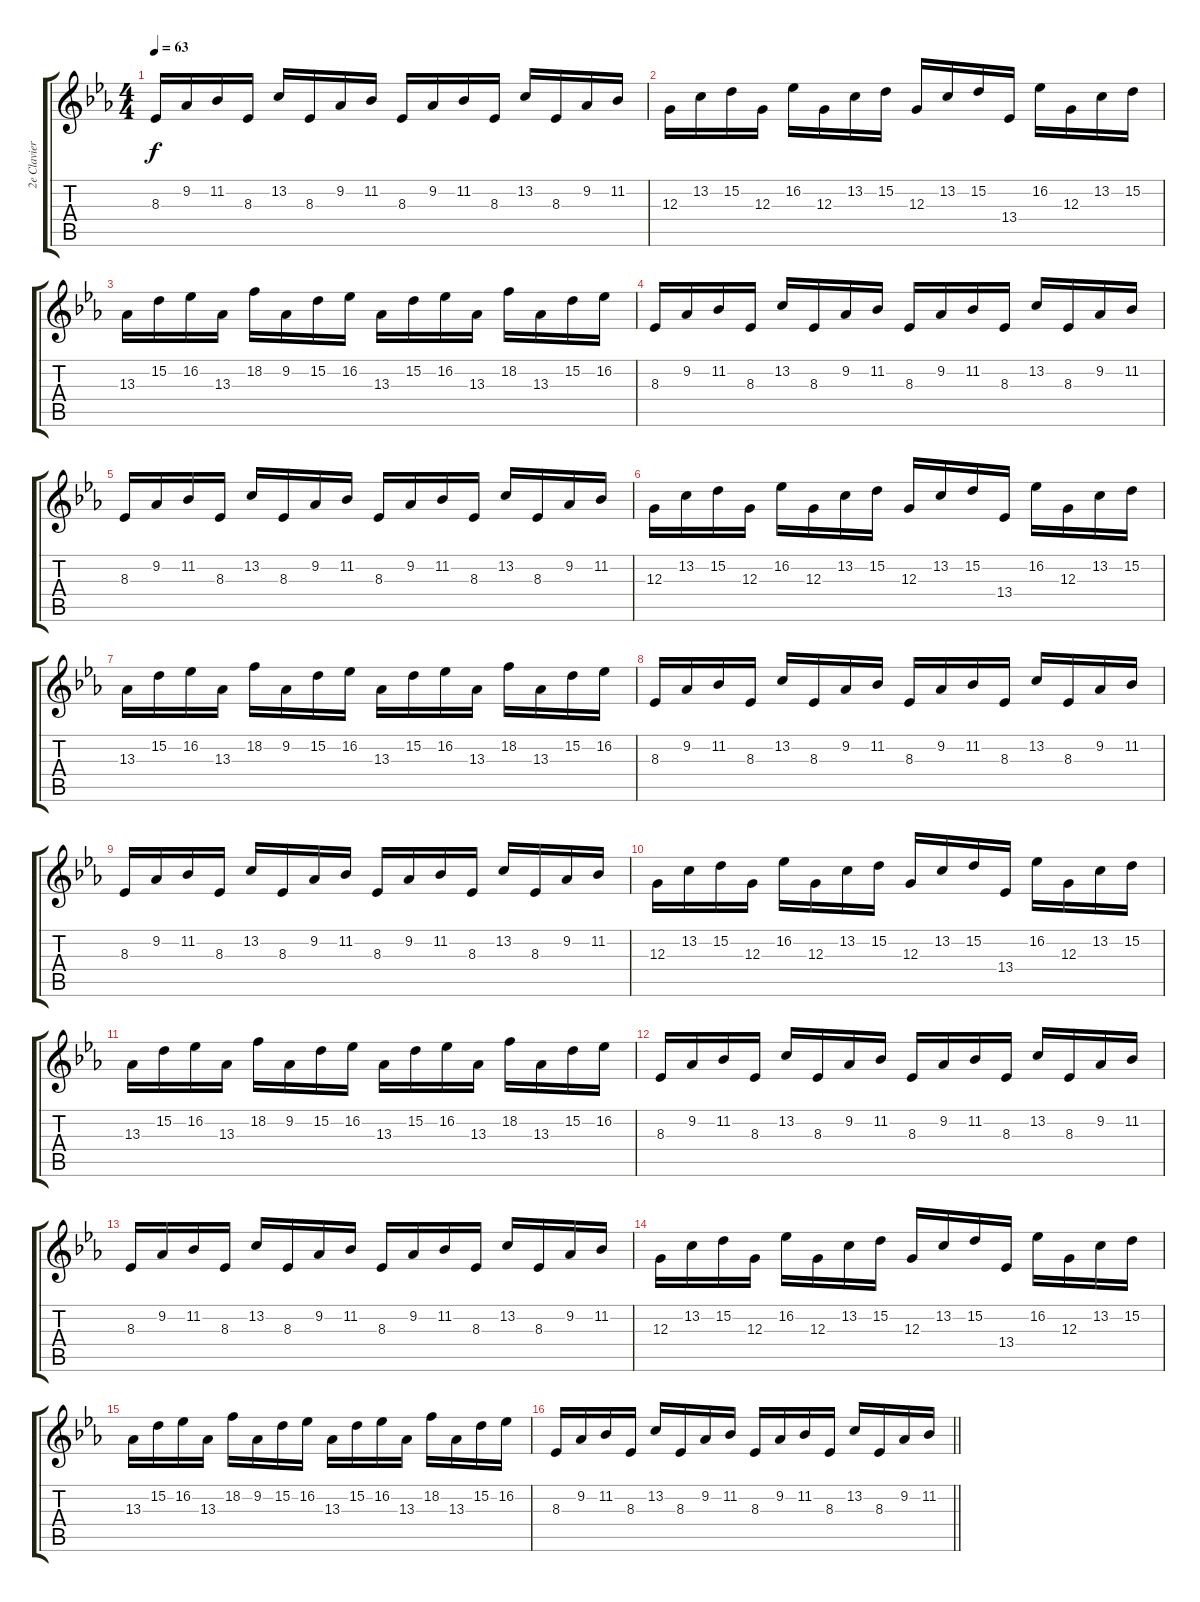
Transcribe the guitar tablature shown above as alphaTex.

\track ("2e Clavier" "2e Clavier") {instrument brightacousticpiano}
\staff {score tabs}
\tuning (E4 B3 G3 D3 A2 E2) {hide}
\ts (4 4)
\tempo 63
\clef g2
\ks cminor
8.3.16{dy f} 9.2.16 11.2.16 8.3.16 13.2.16 8.3.16 9.2.16 11.2.16 8.3.16 9.2.16 11.2.16 8.3.16 13.2.16 8.3.16 9.2.16 11.2.16 |
12.3.16 13.2.16 15.2.16 12.3.16 16.2.16 12.3.16 13.2.16 15.2.16 12.3.16 13.2.16 15.2.16 13.4.16 16.2.16 12.3.16 13.2.16 15.2.16 |
13.3.16 15.2.16 16.2.16 13.3.16 18.2.16 9.2.16 15.2.16 16.2.16 13.3.16 15.2.16 16.2.16 13.3.16 18.2.16 13.3.16 15.2.16 16.2.16 |
8.3.16 9.2.16 11.2.16 8.3.16 13.2.16 8.3.16 9.2.16 11.2.16 8.3.16 9.2.16 11.2.16 8.3.16 13.2.16 8.3.16 9.2.16 11.2.16 |
8.3.16 9.2.16 11.2.16 8.3.16 13.2.16 8.3.16 9.2.16 11.2.16 8.3.16 9.2.16 11.2.16 8.3.16 13.2.16 8.3.16 9.2.16 11.2.16 |
12.3.16 13.2.16 15.2.16 12.3.16 16.2.16 12.3.16 13.2.16 15.2.16 12.3.16 13.2.16 15.2.16 13.4.16 16.2.16 12.3.16 13.2.16 15.2.16 |
13.3.16 15.2.16 16.2.16 13.3.16 18.2.16 9.2.16 15.2.16 16.2.16 13.3.16 15.2.16 16.2.16 13.3.16 18.2.16 13.3.16 15.2.16 16.2.16 |
8.3.16 9.2.16 11.2.16 8.3.16 13.2.16 8.3.16 9.2.16 11.2.16 8.3.16 9.2.16 11.2.16 8.3.16 13.2.16 8.3.16 9.2.16 11.2.16 |
8.3.16 9.2.16 11.2.16 8.3.16 13.2.16 8.3.16 9.2.16 11.2.16 8.3.16 9.2.16 11.2.16 8.3.16 13.2.16 8.3.16 9.2.16 11.2.16 |
12.3.16 13.2.16 15.2.16 12.3.16 16.2.16 12.3.16 13.2.16 15.2.16 12.3.16 13.2.16 15.2.16 13.4.16 16.2.16 12.3.16 13.2.16 15.2.16 |
13.3.16 15.2.16 16.2.16 13.3.16 18.2.16 9.2.16 15.2.16 16.2.16 13.3.16 15.2.16 16.2.16 13.3.16 18.2.16 13.3.16 15.2.16 16.2.16 |
8.3.16 9.2.16 11.2.16 8.3.16 13.2.16 8.3.16 9.2.16 11.2.16 8.3.16 9.2.16 11.2.16 8.3.16 13.2.16 8.3.16 9.2.16 11.2.16 |
8.3.16 9.2.16 11.2.16 8.3.16 13.2.16 8.3.16 9.2.16 11.2.16 8.3.16 9.2.16 11.2.16 8.3.16 13.2.16 8.3.16 9.2.16 11.2.16 |
12.3.16 13.2.16 15.2.16 12.3.16 16.2.16 12.3.16 13.2.16 15.2.16 12.3.16 13.2.16 15.2.16 13.4.16 16.2.16 12.3.16 13.2.16 15.2.16 |
13.3.16 15.2.16 16.2.16 13.3.16 18.2.16 9.2.16 15.2.16 16.2.16 13.3.16 15.2.16 16.2.16 13.3.16 18.2.16 13.3.16 15.2.16 16.2.16 |
\barLineRight lightlight
8.3.16 9.2.16 11.2.16 8.3.16 13.2.16 8.3.16 9.2.16 11.2.16 8.3.16 9.2.16 11.2.16 8.3.16 13.2.16 8.3.16 9.2.16 11.2.16
